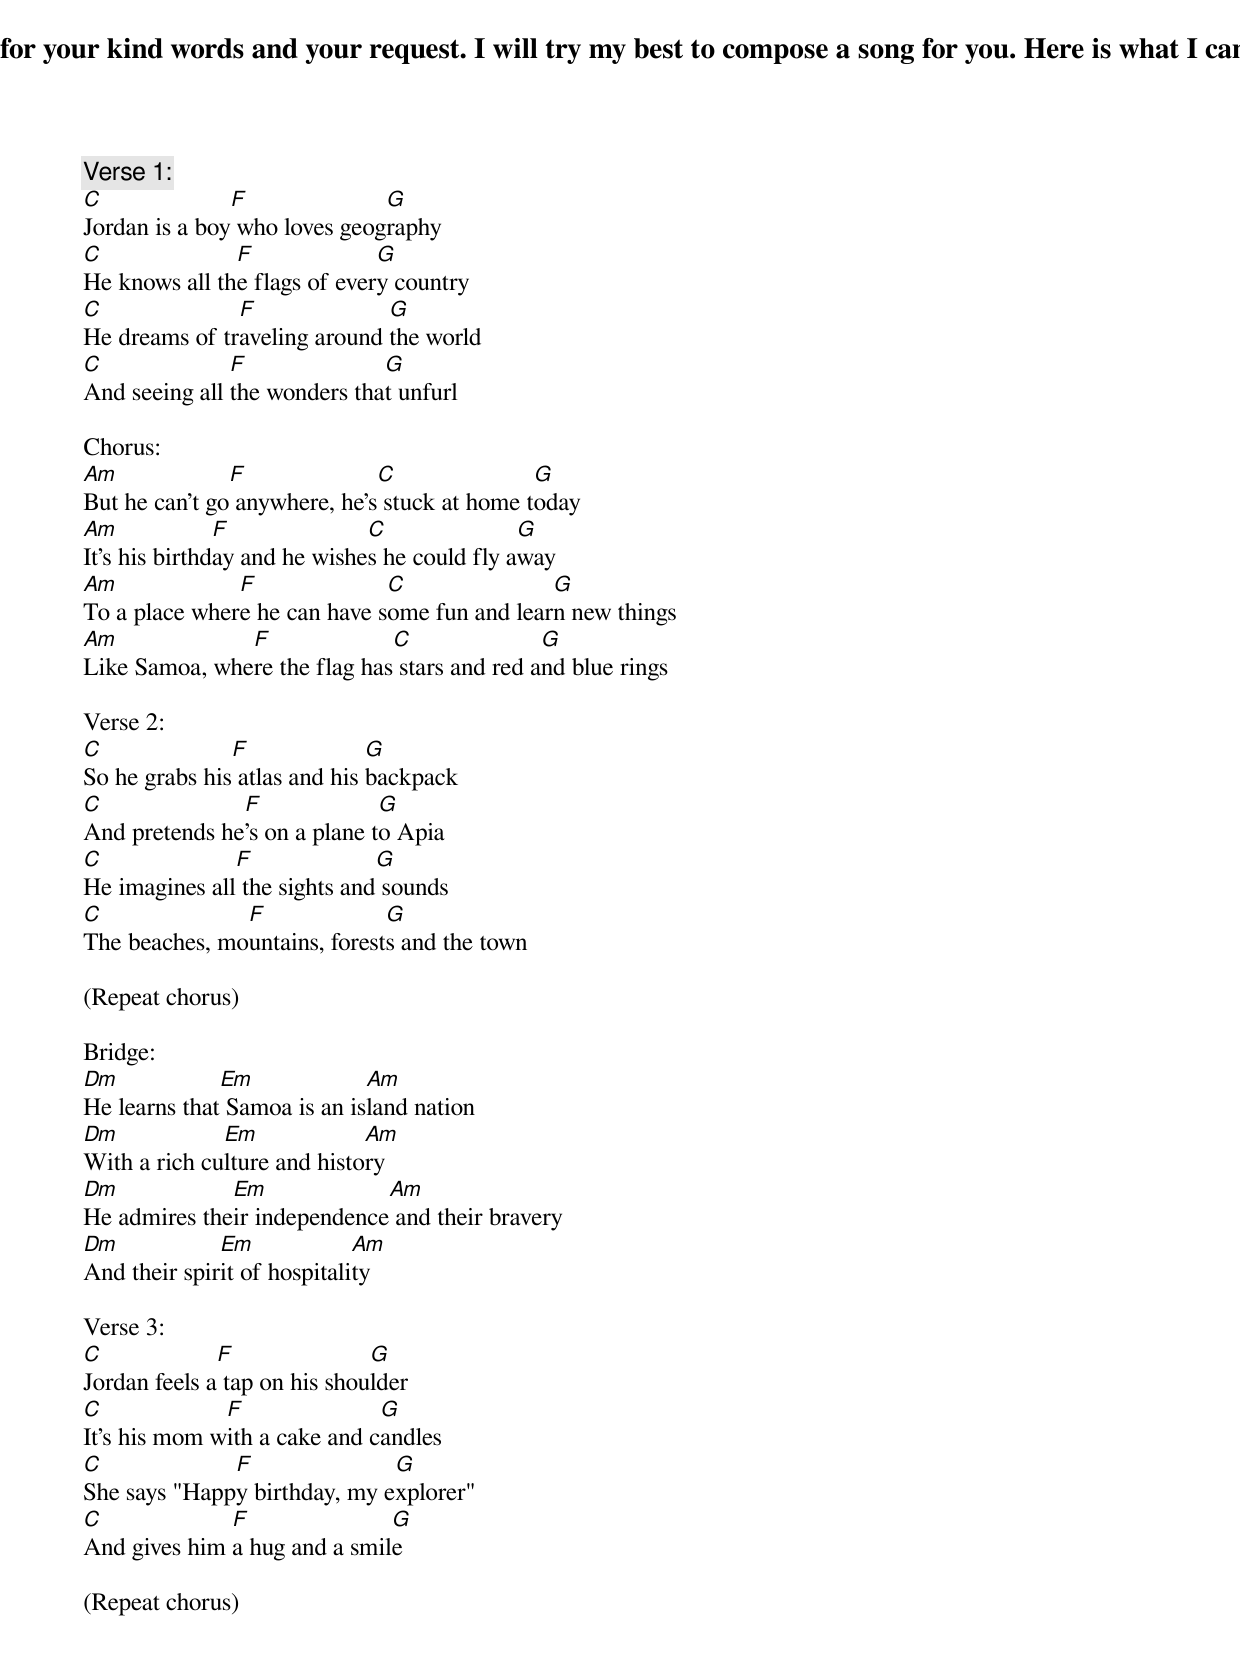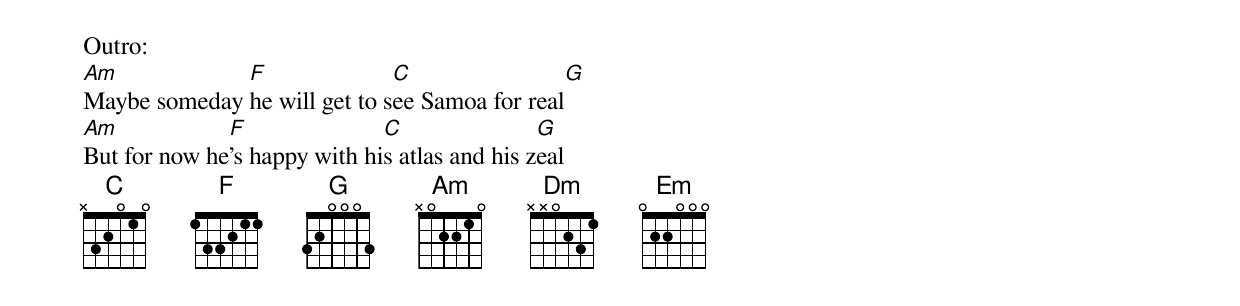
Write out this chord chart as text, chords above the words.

Thank you for your kind words and your request. I will try my best to compose a song for you. Here is what I came up with:

Verse 1:
C              F              G
Jordan is a boy who loves geography
C              F              G
He knows all the flags of every country
C              F              G
He dreams of traveling around the world
C              F              G
And seeing all the wonders that unfurl

Chorus:
Am             F              C               G
But he can't go anywhere, he's stuck at home today
Am             F              C               G
It's his birthday and he wishes he could fly away
Am             F              C               G
To a place where he can have some fun and learn new things
Am             F              C               G
Like Samoa, where the flag has stars and red and blue rings

Verse 2:
C              F              G
So he grabs his atlas and his backpack
C              F              G
And pretends he's on a plane to Apia
C              F              G
He imagines all the sights and sounds
C              F              G
The beaches, mountains, forests and the town

(Repeat chorus)

Bridge:
Dm            Em             Am
He learns that Samoa is an island nation
Dm            Em             Am
With a rich culture and history
Dm            Em             Am
He admires their independence and their bravery
Dm            Em             Am
And their spirit of hospitality

Verse 3:
C             F               G
Jordan feels a tap on his shoulder
C             F               G
It's his mom with a cake and candles
C             F               G
She says "Happy birthday, my explorer"
C             F               G
And gives him a hug and a smile

(Repeat chorus)

Outro:
Am            F               C                G
Maybe someday he will get to see Samoa for real
Am            F               C                G
But for now he's happy with his atlas and his zeal
